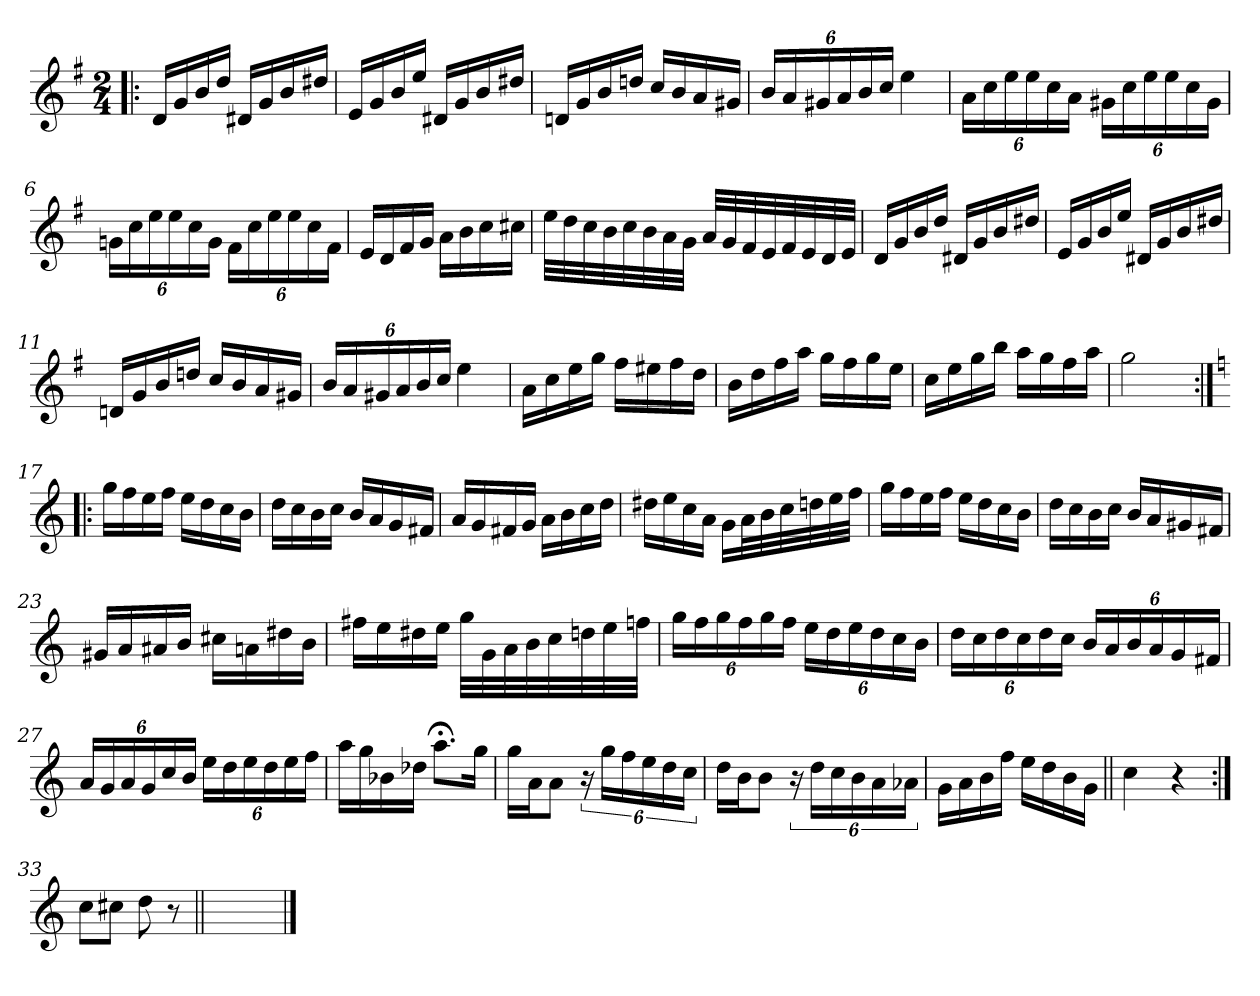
**kern
*part1
*staff1
*clefG2
*k[f#]
*G:
*M2/4
=1!|:
16d/LL
16g/
16b/
16dd/JJ
16d#X/LL
16g/
16b/
16dd#X/JJ
=2
16e/LL
16g/
16b/
16ee/JJ
16d#X/LL
16g/
16b/
16dd#X/JJ
=3
16dn/LL
16g/
16b/
16ddn/JJ
16cc/LL
16b/
16a/
16g#X/JJ
=4
24b/LL
24a/
24g#X/
24a/
24b/
24cc/JJ
4ee\
!!LO:LB:g=z
=5
24a\LL
24cc\
24ee\
24ee\
24cc\
24a\JJ
24g#X\LL
24cc\
24ee\
24ee\
24cc\
24g#\JJ
=6
24gn\LL
24cc\
24ee\
24ee\
24cc\
24g\JJ
24f#\LL
24cc\
24ee\
24ee\
24cc\
24f#\JJ
=7
16e/LL
16d/
16f#/
16g/JJ
16a\LL
16b\
16cc\
16cc#X\JJ
!!LO:LB:g=z
=8
32ee\LLL
32dd\
32cc\
32b\
32cc\
32b\
32a\
32g\JJJ
32a/LLL
32g/
32f#/
32e/
32f#/
32e/
32d/
32e/JJJ
=9
16d/LL
16g/
16b/
16dd/JJ
16d#X/LL
16g/
16b/
16dd#X/JJ
=10
16e/LL
16g/
16b/
16ee/JJ
16d#X/LL
16g/
16b/
16dd#X/JJ
!!LO:LB:g=z
=11
16dn/LL
16g/
16b/
16ddn/JJ
16cc/LL
16b/
16a/
16g#X/JJ
=12
24b/LL
24a/
24g#X/
24a/
24b/
24cc/JJ
4ee\
=13
16a\LL
16cc\
16ee\
16gg\JJ
16ff#\LL
16ee#X\
16ff#\
16dd\JJ
=14
16b\LL
16dd\
16ff#\
16aa\JJ
16gg\LL
16ff#\
16gg\
16ee\JJ
!!LO:LB:g=z
=15
16cc\LL
16ee\
16gg\
16bb\JJ
16aa\LL
16gg\
16ff#\
16aa\JJ
=16
2gg\
=17:|!|:
*k[]
*C:
16gg\LL
16ff\
16ee\
16ff\JJ
16ee\LL
16dd\
16cc\
16b\JJ
=18
16dd\LL
16cc\
16b\
16cc\JJ
16b/LL
16a/
16g/
16f#X/JJ
=19
16a/LL
16g/
16f#X/
16g/JJ
16a\LL
16b\
16cc\
16dd\JJ
!!LO:LB:g=z
=20
16dd#X\LL
16ee\
16cc\
16a\JJ
16g\LL
32a\L
32b\
32cc\
32ddn\
32ee\
32ff\JJJ
=21
16gg\LL
16ff\
16ee\
16ff\JJ
16ee\LL
16dd\
16cc\
16b\JJ
=22
16dd\LL
16cc\
16b\
16cc\JJ
16b/LL
16a/
16g#X/
16f#X/JJ
=23
16g#X/LL
16a/
16a#X/
16b/JJ
16cc#X\LL
16an\
16dd#X\
16b\JJ
!!LO:LB:g=z
=24
16ff#X\LL
16ee\
16dd#X\
16ee\JJ
32gg\LLL
32g\
32a\
32b\
32cc\
32ddn\
32ee\
32ffn\JJJ
=25
24gg\LL
24ff\
24gg\
24ff\
24gg\
24ff\JJ
24ee\LL
24dd\
24ee\
24dd\
24cc\
24b\JJ
=26
24dd\LL
24cc\
24dd\
24cc\
24dd\
24cc\JJ
24b/LL
24a/
24b/
24a/
24g/
24f#X/JJ
!!LO:LB:g=z
=27
24a/LL
24g/
24a/
24g/
24cc/
24b/JJ
24ee\LL
24dd\
24ee\
24dd\
24ee\
24ff\JJ
=28
16aa\LL
16gg\
16b-X\
16dd-X\JJ
8.aa;<\L
16gg\Jk
=29
16gg\LL
16a\J
8a\J
24r
24gg\LL
24ff\
24ee\
24dd\
24cc\JJ
!!LO:LB:g=z
=30
16dd\LL
16b\J
8b\J
24r
24dd\LL
24cc\
24b\
24a\
24a-X\JJ
=31
16g\LL
16a\
16b\
16ff\JJ
16ee\LL
16dd\
16b\
16g\JJ
=32||
4cc\
4r
=33:|!
8cc\L
8cc#X\J
8dd\
8r
=34||
*stria0
2ryy
==
*-
